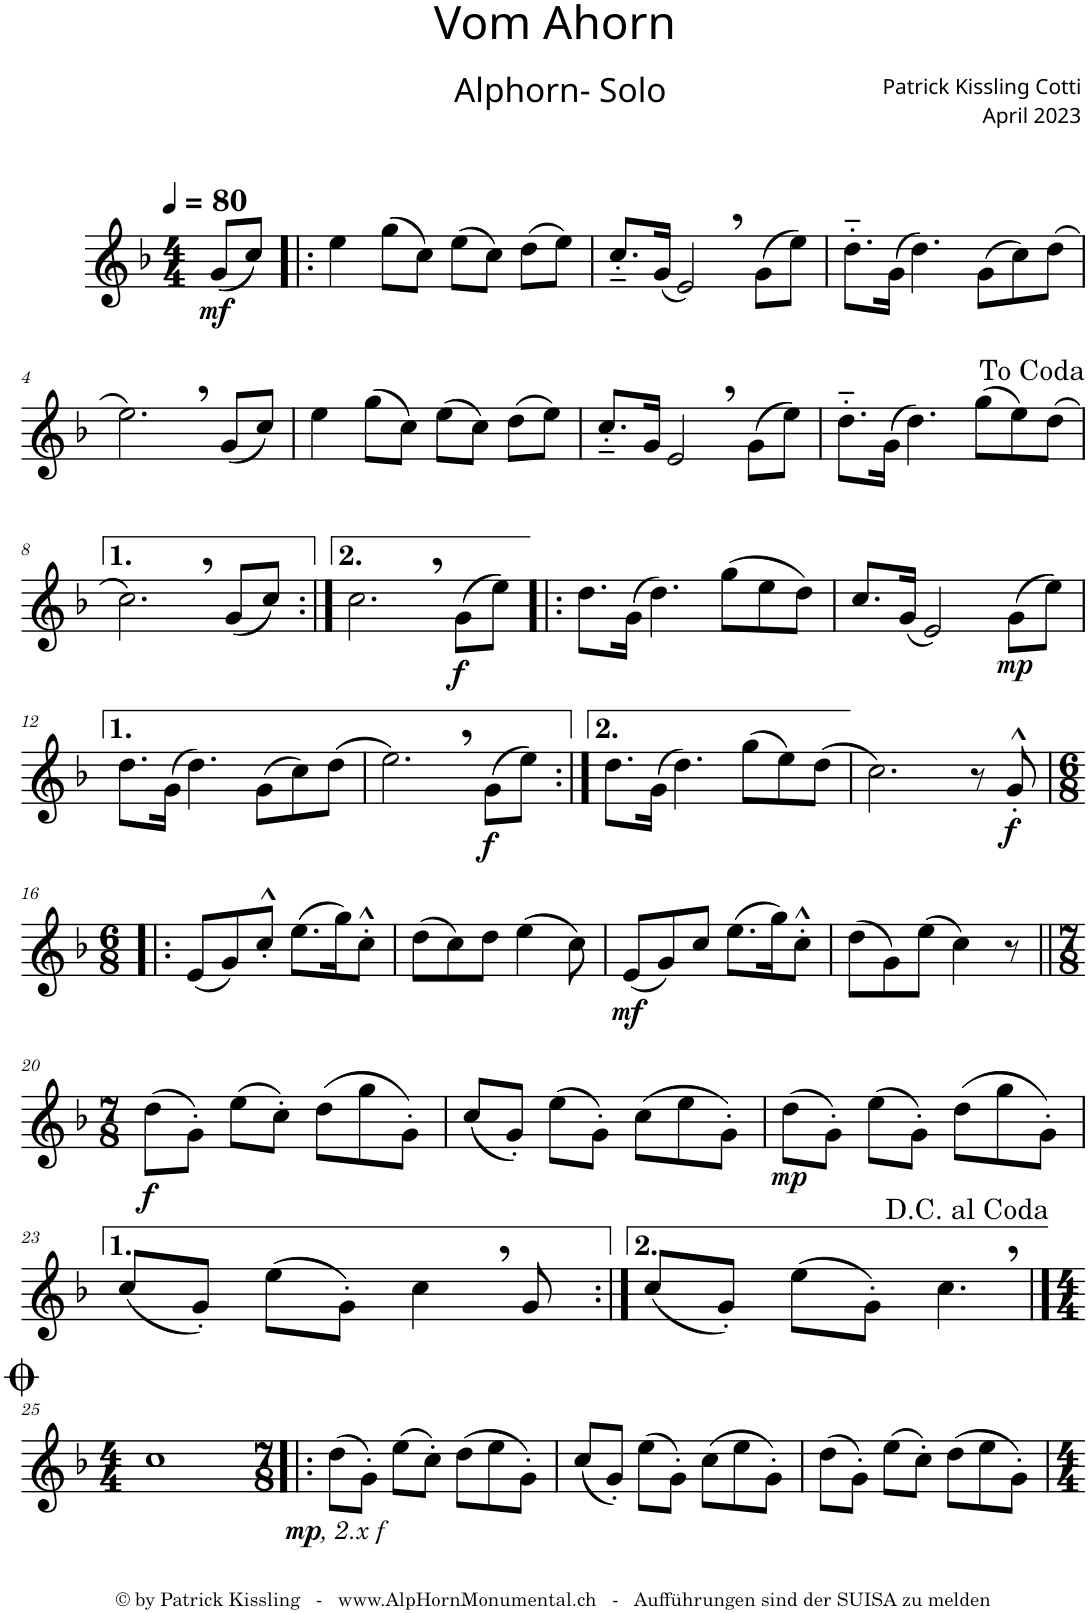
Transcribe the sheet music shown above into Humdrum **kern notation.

**kern	**dynam
*part1	*part1
*staff1	*staff1
*I"Alphorn 1	*
*clefG2	*
*Trd4c7	*
*k[b-]	*
*M4/4	*
*MM80	*
=	=
!	!LO:DY:b
(8g/L	mf
8cc/J)	.
=1!|:	=1!|:
4ee\	.
(8gg\L	.
8cc\J)	.
(8ee\L	.
8cc\J)	.
(8dd\L	.
8ee\J)	.
=2	=2
8.cc'~/L	.
(16g/Jk	.
2e,/)	.
(8g\L	.
8ee\J)	.
=3	=3
8.dd'~\L	.
(16g\Jk	.
4.dd\)	.
(8g\L	.
8cc\)	.
(8dd\J	.
!!LO:LB:g=z
=4	=4
2.ee,\)	.
(8g/L	.
8cc/J)	.
=5	=5
4ee\	.
(8gg\L	.
8cc\J)	.
(8ee\L	.
8cc\J)	.
(8dd\L	.
8ee\J)	.
=6	=6
8.cc'~/L	.
16g/Jk	.
2e,/	.
(8g\L	.
8ee\J)	.
=7	=7
8.dd'~\L	.
(16g\Jk	.
4.dd\)	.
(8gg\L	.
8ee\)	.
(8dd\J	.
!!LO:LB:g=z
=8	=8
2.cc,\)	.
(8g/L	.
8cc/J)	.
=9:|!	=9:|!
2.cc,\	.
!	!LO:DY:b
(8g\L	f
8ee\J)	.
=10!|:	=10!|:
8.dd\L	.
(16g\Jk	.
4.dd\)	.
(8gg\L	.
8ee\	.
8dd\J)	.
=11	=11
8.cc/L	.
(16g/Jk	.
2e/)	.
!	!LO:DY:b
(8g\L	mp
8ee\J)	.
!!LO:LB:g=z
=12	=12
8.dd\L	.
(16g\Jk	.
4.dd\)	.
(8g\L	.
8cc\)	.
(8dd\J	.
=13	=13
2.ee,\)	.
!	!LO:DY:b
(8g\L	f
8ee\J)	.
=14:|!	=14:|!
8.dd\L	.
(16g\Jk	.
4.dd\)	.
(8gg\L	.
8ee\)	.
(8dd\J	.
=15	=15
2.cc\)	.
8r	.
!	!LO:DY:b
8g'^^/	f
!!LO:LB:g=z
=16!|:	=16!|:
*M6/8	*
(8e/L	.
8g/)	.
8cc'^^/J	.
(8.ee\L	.
16gg\K)	.
8cc'^^\J	.
=17	=17
(8dd\L	.
8cc\)	.
8dd\J	.
(4ee\	.
8cc\)	.
=18	=18
!	!LO:DY:b
(8e/L	mf
8g/)	.
8cc/J	.
(8.ee\L	.
16gg\K)	.
8cc'^^\J	.
=19	=19
(8dd\L	.
8g\)	.
(8ee\J	.
4cc\)	.
8r	.
!!LO:LB:g=z
=20||	=20||
*M7/8	*
!	!LO:DY:b
(8dd\L	f
8g'\J)	.
(8ee\L	.
8cc'\J)	.
(8dd\L	.
8gg\	.
8g'\J)	.
=21	=21
(8cc/L	.
8g'/J)	.
(8ee\L	.
8g'\J)	.
(8cc\L	.
8ee\	.
8g'\J)	.
=22	=22
!	!LO:DY:b
(8dd\L	mp
8g'\J)	.
(8ee\L	.
8g'\J)	.
(8dd\L	.
8gg\	.
8g'\J)	.
!!LO:LB:g=z
=23	=23
(8cc/L	.
8g'/J)	.
(8ee\L	.
8g'\J)	.
4cc,\	.
8g/	.
=24:|!	=24:|!
(8cc/L	.
8g'/J)	.
(8ee\L	.
8g'\J)	.
4.cc\	.
!!LO:LB:g=z
==25	==25
*M4/4	*
1cc	.
=26!|:	=26!|:
*M7/8	*
!	!LO:DY:b
!	!LO:DY:n=1:b
(8dd\L	mp other-dynamics
8g'\J)	.
(8ee\L	.
8cc'\J)	.
(8dd\L	.
8ee\	.
8g'\J)	.
=27	=27
(8cc/L	.
8g'/J)	.
(8ee\L	.
8g'\J)	.
(8cc\L	.
8ee\	.
8g'\J)	.
=28	=28
(8dd\L	.
8g'\J)	.
(8ee\L	.
8cc'\J)	.
(8dd\L	.
8ee\	.
8g'\J)	.
=	=
*-	*-
